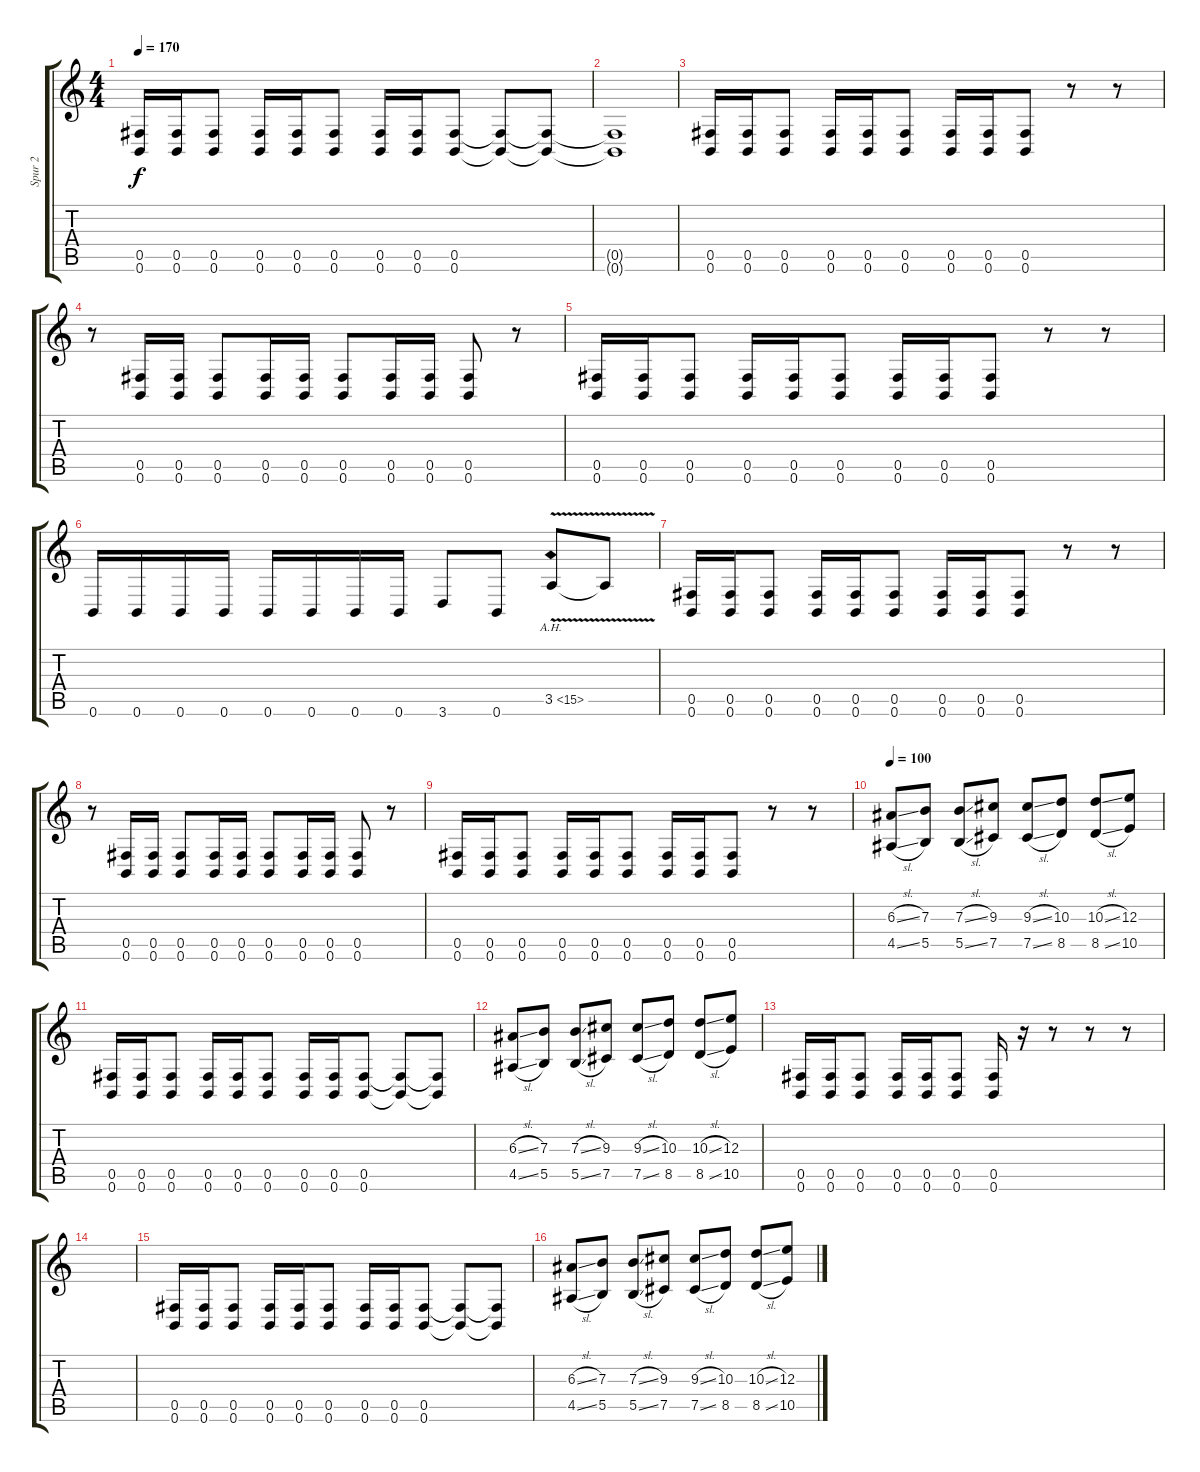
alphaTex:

\track ("Spur 2" "Spur 2") {instrument distortionguitar}
\staff {score tabs}
\tuning (Db4 Ab3 E3 B2 Gb2 B1) {hide}
\ts (4 4)
\tempo 170
\clef g2
\ks c
(0.5 0.6).16{dy f} (0.5 0.6).16 (0.5 0.6).8 (0.5 0.6).16 (0.5 0.6).16 (0.5 0.6).8 (0.5 0.6).16 (0.5 0.6).16 (0.5 0.6).8 (0.5{t} 0.6{t}).8 (0.5{t} 0.6{t}).8 |
(0.5{t} 0.6{t}).1 |
(0.5 0.6).16 (0.5 0.6).16 (0.5 0.6).8 (0.5 0.6).16 (0.5 0.6).16 (0.5 0.6).8 (0.5 0.6).16 (0.5 0.6).16 (0.5 0.6).8 r.8 r.8 |
r.8 (0.5 0.6).16 (0.5 0.6).16 (0.5 0.6).8 (0.5 0.6).16 (0.5 0.6).16 (0.5 0.6).8 (0.5 0.6).16 (0.5 0.6).16 (0.5 0.6).8 r.8 |
(0.5 0.6).16 (0.5 0.6).16 (0.5 0.6).8 (0.5 0.6).16 (0.5 0.6).16 (0.5 0.6).8 (0.5 0.6).16 (0.5 0.6).16 (0.5 0.6).8 r.8 r.8 |
0.6.16 0.6.16 0.6.16 0.6.16 0.6.16 0.6.16 0.6.16 0.6.16 3.6.8 0.6.8 3.5{ah 12 v}.8 3.5{t}.8 |
(0.5 0.6).16 (0.5 0.6).16 (0.5 0.6).8 (0.5 0.6).16 (0.5 0.6).16 (0.5 0.6).8 (0.5 0.6).16 (0.5 0.6).16 (0.5 0.6).8 r.8 r.8 |
r.8 (0.5 0.6).16 (0.5 0.6).16 (0.5 0.6).8 (0.5 0.6).16 (0.5 0.6).16 (0.5 0.6).8 (0.5 0.6).16 (0.5 0.6).16 (0.5 0.6).8 r.8 |
(0.5 0.6).16 (0.5 0.6).16 (0.5 0.6).8 (0.5 0.6).16 (0.5 0.6).16 (0.5 0.6).8 (0.5 0.6).16 (0.5 0.6).16 (0.5 0.6).8 r.8 r.8 |
\tempo 100
(6.3{sl} 4.5{sl}).8 (7.3 5.5).8 (7.3{sl} 5.5{sl}).8 (9.3 7.5).8 (9.3{sl} 7.5{sl}).8 (10.3 8.5).8 (10.3{sl} 8.5{sl}).8 (12.3 10.5).8 |
(0.5 0.6).16 (0.5 0.6).16 (0.5 0.6).8 (0.5 0.6).16 (0.5 0.6).16 (0.5 0.6).8 (0.5 0.6).16 (0.5 0.6).16 (0.5 0.6).8 (0.5{t} 0.6{t}).8 (0.5{t} 0.6{t}).8 |
(6.3{sl} 4.5{sl}).8 (7.3 5.5).8 (7.3{sl} 5.5{sl}).8 (9.3 7.5).8 (9.3{sl} 7.5{sl}).8 (10.3 8.5).8 (10.3{sl} 8.5{sl}).8 (12.3 10.5).8 |
(0.5 0.6).16 (0.5 0.6).16 (0.5 0.6).8 (0.5 0.6).16 (0.5 0.6).16 (0.5 0.6).8 (0.5 0.6).16 r.16 r.8 r.8 r.8 |
|
(0.5 0.6).16 (0.5 0.6).16 (0.5 0.6).8 (0.5 0.6).16 (0.5 0.6).16 (0.5 0.6).8 (0.5 0.6).16 (0.5 0.6).16 (0.5 0.6).8 (0.5{t} 0.6{t}).8 (0.5{t} 0.6{t}).8 |
(6.3{sl} 4.5{sl}).8 (7.3 5.5).8 (7.3{sl} 5.5{sl}).8 (9.3 7.5).8 (9.3{sl} 7.5{sl}).8 (10.3 8.5).8 (10.3{sl} 8.5{sl}).8 (12.3 10.5).8
